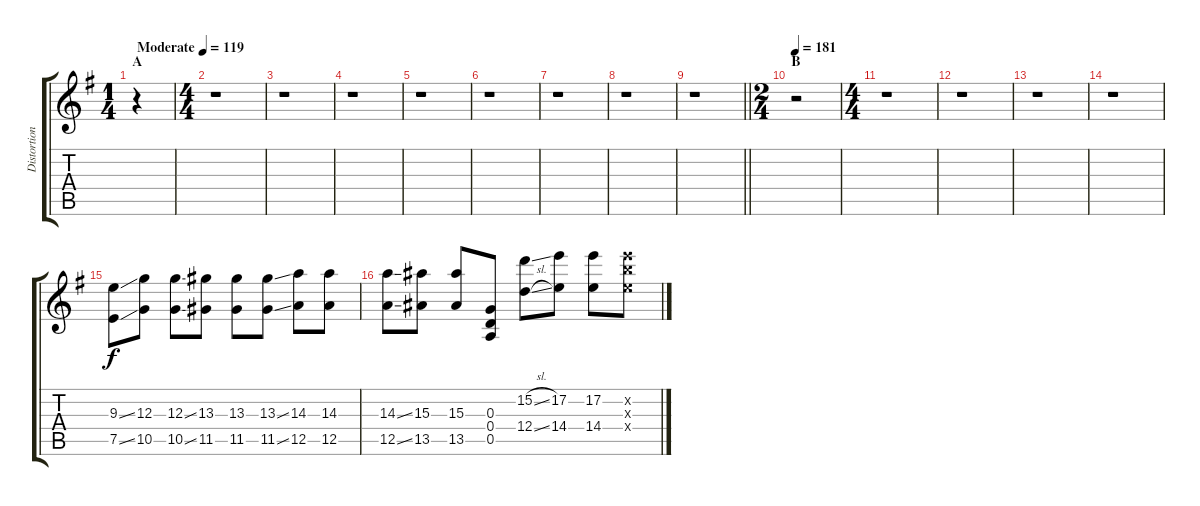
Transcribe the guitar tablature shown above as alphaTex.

\track ("Distortion w/ Modulation" "Distortion") {instrument distortionguitar}
\staff {score tabs}
\tuning (E4 B3 G3 D3 A2 E2) {hide}
\ts (1 4)
\section ("" "A")
\tempo (119 "Moderate")
\clef g2
\ks g
r.4{dy f instrument distortionguitar} |
\ts (4 4)
r.1 |
r.1 |
r.1 |
r.1 |
r.1 |
r.1 |
r.1 |
\barLineRight lightlight
r.1 |
\ts (2 4)
\section ("" "B")
\tempo 181
r.2 |
\ts (4 4)
r.1 |
r.1 |
r.1 |
r.1 |
(9.3{ss} 7.5{ss}).8 (12.3 10.5).8 (12.3{ss} 10.5{ss}).8 (13.3 11.5).8 (13.3 11.5).8 (13.3{ss} 11.5{ss}).8 (14.3 12.5).8 (14.3 12.5).8 |
(14.3{ss} 12.5{ss}).8 (15.3 13.5).8 (15.3 13.5).8 (0.3 0.4 0.5).8 (15.2{sl} 12.4{sl}).8 (17.2 14.4).8 (17.2 14.4).8 (17.2{x} 16.3{x} 14.4{x}).8
